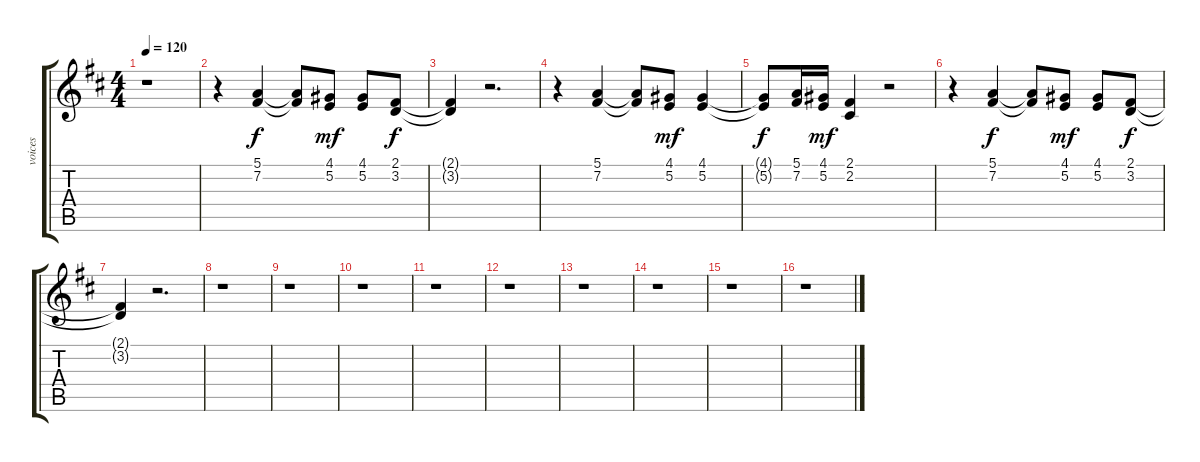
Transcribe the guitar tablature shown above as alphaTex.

\track ("voices" "voices") {instrument voiceoohs}
\staff {score tabs}
\tuning (E4 B3 G3 D3 A2 E2) {hide}
\ts (4 4)
\tempo 120
\clef g2
\ks bminor
r.1{dy f} |
r.4 (5.1 7.2).4 (5.1{t} 7.2{t}).8 (4.1 5.2).8{dy mf} (4.1 5.2).8 (2.1 3.2).8{dy f} |
(2.1{t} 3.2{t}).4 r.2{d} |
r.4 (5.1 7.2).4 (5.1{t} 7.2{t}).8 (4.1 5.2).8{dy mf} (4.1 5.2).4 |
(4.1{t} 5.2{t}).8{dy f} (5.1 7.2).16 (4.1 5.2).16{dy mf} (2.1 2.2).4 r.2 |
r.4 (5.1 7.2).4{dy f} (5.1{t} 7.2{t}).8 (4.1 5.2).8{dy mf} (4.1 5.2).8 (2.1 3.2).8{dy f} |
(2.1{t} 3.2{t}).4 r.2{d} |
r.1 |
r.1 |
r.1 |
r.1 |
r.1 |
r.1 |
r.1 |
r.1 |
r.1
